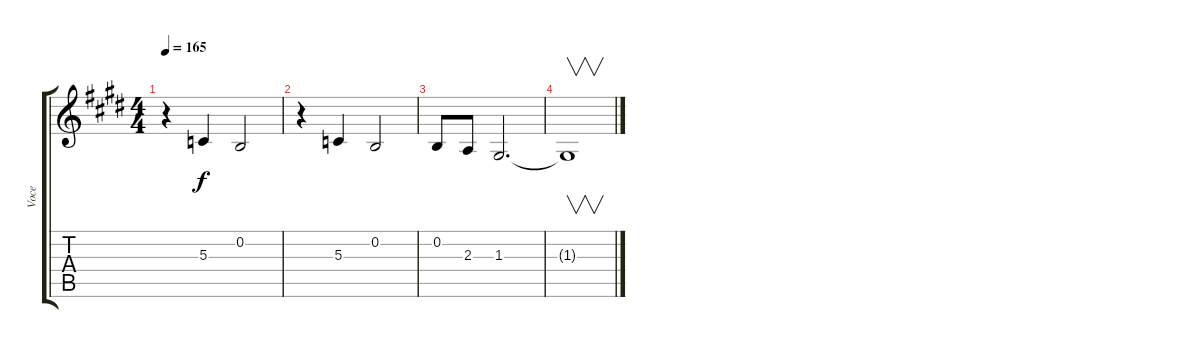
\track ("Voce" "Voce") {instrument synthvoice}
\staff {score tabs}
\tuning (E4 B3 G3 D3 A2 E2) {hide}
\ts (4 4)
\tempo 165
\clef g2
\ks e
r.4{dy f} 5.3.4 0.2.2 |
r.4 5.3.4 0.2.2 |
0.2.8 2.3.8 1.3.2{d} |
1.3{t}.1{v}
